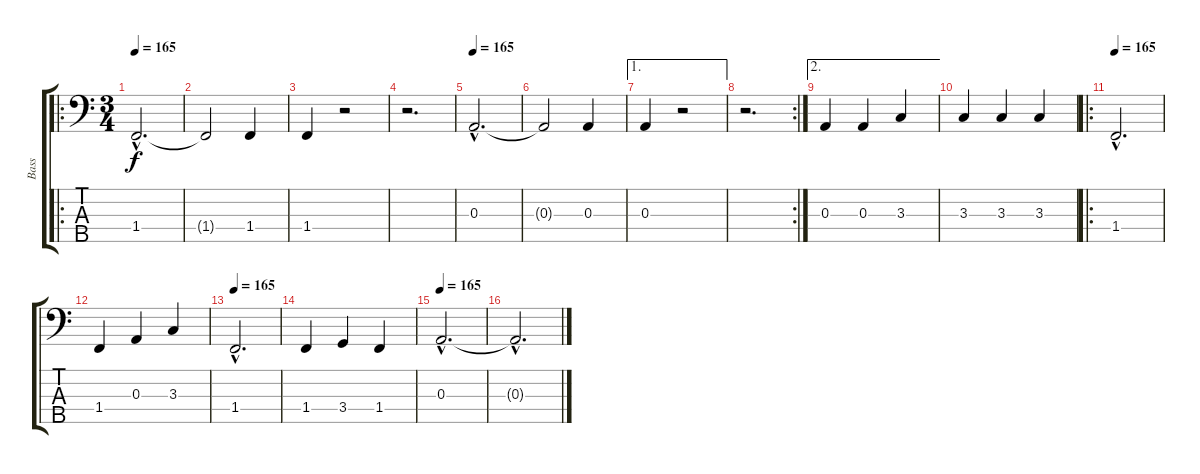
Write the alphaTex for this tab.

\track ("Bass" "Bass") {instrument electricbassfinger}
\staff {score tabs}
\tuning (G2 D2 A1 E1 B0) {hide}
\ro
\ts (3 4)
\section ("" "")
\tempo 165
\clef f4
\ks c
1.4{hac}.2{d dy f} |
1.4{t}.2 1.4.4 |
1.4.4 r.2 |
r.2{d} |
\tempo 165
0.3{hac}.2{d} |
0.3{t}.2 0.3.4 |
\ae 1
0.3.4 r.2 |
\rc 2
r.2{d} |
\ae 2
0.3.4 0.3.4 3.3.4 |
3.3.4 3.3.4 3.3.4 |
\ro
\section ("" "")
\tempo 165
1.4{hac}.2{d} |
1.4.4 0.3.4 3.3.4 |
\tempo 165
1.4{hac}.2{d} |
1.4.4 3.4.4 1.4.4 |
\tempo 165
0.3{hac}.2{d} |
0.3{hac t}.2{d}
